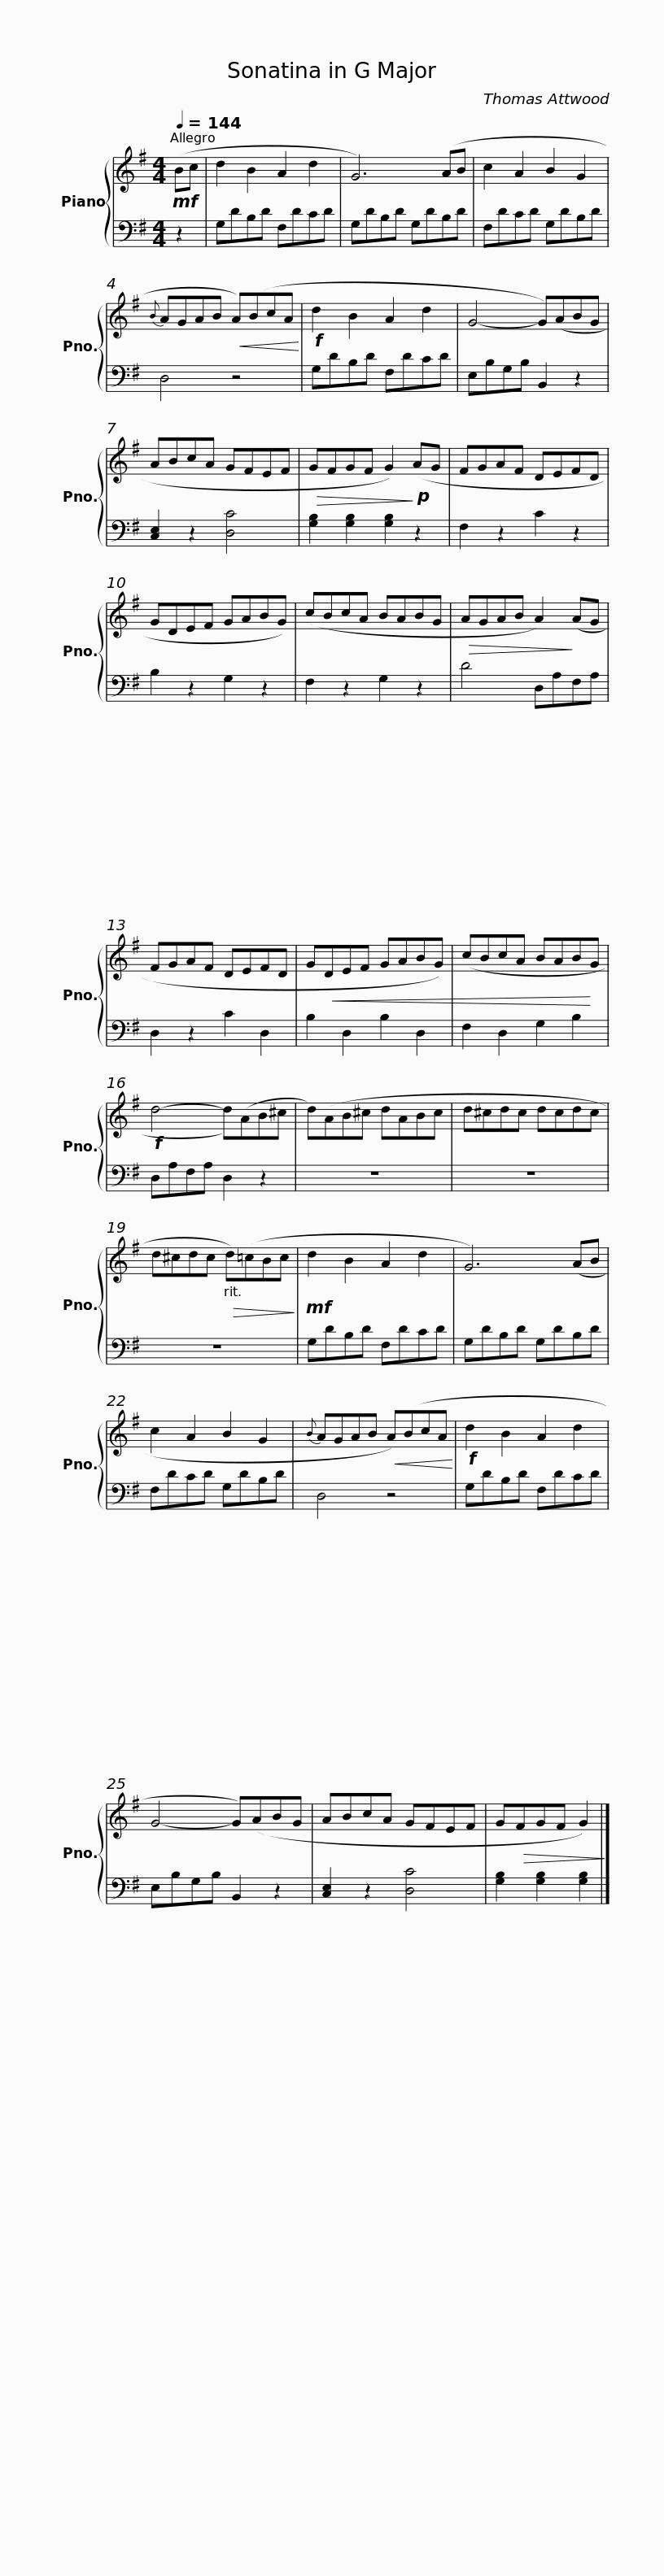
X:1
%%score { 1 | 2 }
L:1/8
Q:1/4=144
M:4/4
I:linebreak $
K:G
V:1 treble
V:2 bass
V:1
!mf! (Bc | d2 B2 A2 d2 | G6) (AB | c2 A2 B2 G2 |{B} AGAB!<(! A)(BcA!<)! |$ %5
!f! d2 B2 A2 d2 | G4- G)(ABG | ABcA GFEF |!>(! GFGF G2)!>)!!p! (AG | FGAF DEFD |$ %10
 GDEF GABG) | (cBcA BABG |!>(! AGAB A2)!>)! (AG | FGAF DEFD | G!<(!DEF GABG) |$ %15
 (cBcA BAB!<)!G |!f! d4- d)(AB^c | d)(AB^c dABc | d^cdc dcdc | d^cdc!>(! d)(=cBc!>)! |$ %20
!mf! d2 B2 A2 d2 | G6) (AB | c2 A2 B2 G2 |{B} AGAB!<(! A)(BcA!<)! |!f! d2 B2 A2 d2 |$ %25
 G4- G)(ABG | ABcA GFEF | G!>(!FGF G2)!>)! |] %28
V:2
 z2 | G,DB,D F,DCD | G,DB,D G,DB,D | F,DCD G,DB,D | D,4 z4 |$ %5
 G,DB,D F,DCD | E,B,G,B, B,,2 z2 | [C,E,]2 z2 [D,C]4 | [G,B,]2 [G,B,]2 [G,B,]2 z2 | F,2 z2 C2 z2 |$ %10
 B,2 z2 G,2 z2 | F,2 z2 G,2 z2 | D4 D,A,F,A, | D,2 z2 C2 D,2 | B,2 D,2 B,2 D,2 |$ %15
 F,2 D,2 G,2 B,2 | D,A,F,A, D,2 z2 | z8 | z8 | z8 |$ %20
 G,DB,D F,DCD | G,DB,D G,DB,D | F,DCD G,DB,D | D,4 z4 | G,DB,D F,DCD |$ %25
 E,B,G,B, B,,2 z2 | [C,E,]2 z2 [D,C]4 | [G,B,]2 [G,B,]2 [G,B,]2 |] %28
